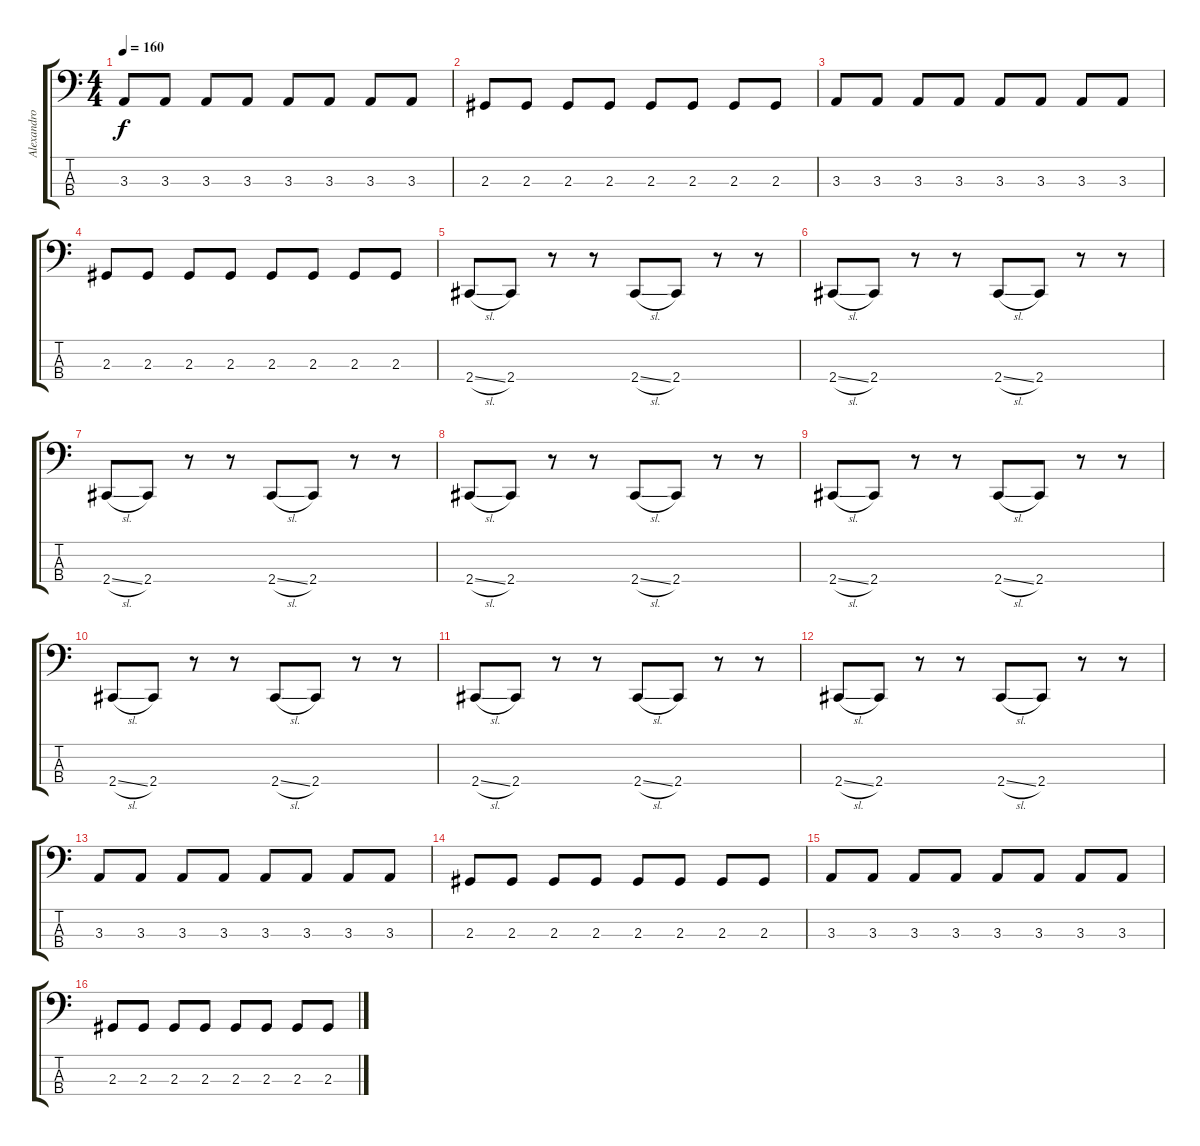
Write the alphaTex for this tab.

\track ("Alexandro" "Alexandro") {instrument electricbasspick}
\staff {score tabs}
\tuning (E2 B1 Gb1 B0) {hide}
\ts (4 4)
\tempo 160
\clef f4
\ks c
3.3.8{dy f} 3.3.8 3.3.8 3.3.8 3.3.8 3.3.8 3.3.8 3.3.8 |
2.3.8 2.3.8 2.3.8 2.3.8 2.3.8 2.3.8 2.3.8 2.3.8 |
3.3.8 3.3.8 3.3.8 3.3.8 3.3.8 3.3.8 3.3.8 3.3.8 |
2.3.8 2.3.8 2.3.8 2.3.8 2.3.8 2.3.8 2.3.8 2.3.8 |
2.4{sl}.8 2.4.8 r.8 r.8 2.4{sl}.8 2.4.8 r.8 r.8 |
2.4{sl}.8 2.4.8 r.8 r.8 2.4{sl}.8 2.4.8 r.8 r.8 |
2.4{sl}.8 2.4.8 r.8 r.8 2.4{sl}.8 2.4.8 r.8 r.8 |
2.4{sl}.8 2.4.8 r.8 r.8 2.4{sl}.8 2.4.8 r.8 r.8 |
2.4{sl}.8 2.4.8 r.8 r.8 2.4{sl}.8 2.4.8 r.8 r.8 |
2.4{sl}.8 2.4.8 r.8 r.8 2.4{sl}.8 2.4.8 r.8 r.8 |
2.4{sl}.8 2.4.8 r.8 r.8 2.4{sl}.8 2.4.8 r.8 r.8 |
2.4{sl}.8 2.4.8 r.8 r.8 2.4{sl}.8 2.4.8 r.8 r.8 |
3.3.8 3.3.8 3.3.8 3.3.8 3.3.8 3.3.8 3.3.8 3.3.8 |
2.3.8 2.3.8 2.3.8 2.3.8 2.3.8 2.3.8 2.3.8 2.3.8 |
3.3.8 3.3.8 3.3.8 3.3.8 3.3.8 3.3.8 3.3.8 3.3.8 |
2.3.8 2.3.8 2.3.8 2.3.8 2.3.8 2.3.8 2.3.8 2.3.8
